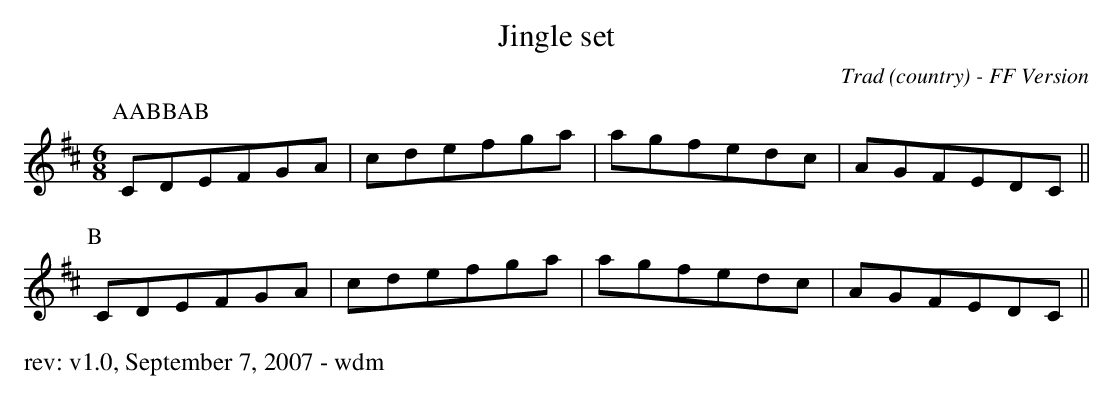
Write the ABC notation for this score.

X:1
T: Jingle set
O: Trad (country) - FF Version
M: 6/8
K: Dmaj
P: AABBAB
P:A
CDEFGA|cdefga|agfedc|AGFEDC||
P:B
CDEFGA|cdefga|agfedc|AGFEDC||
